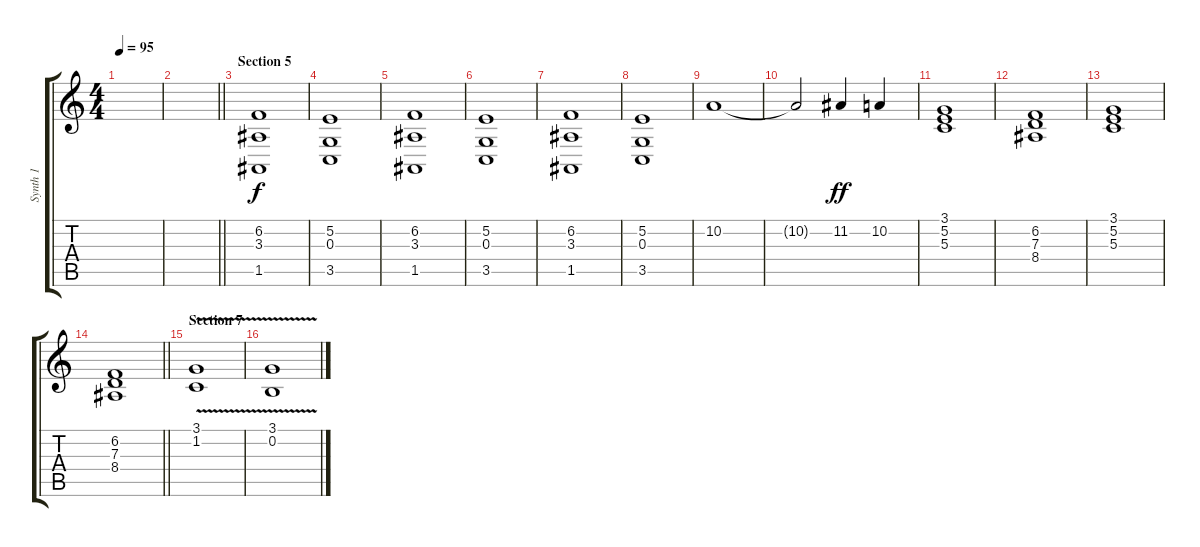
\track ("Synth 1" "Synth 1") {instrument fx5brightness}
\staff {score tabs}
\tuning (E4 B3 G3 D3 A2 E2) {hide}
\ts (4 4)
\tempo 95
\clef g2
\ks c
|
\barLineRight lightlight
|
\section ("" "Section 5")
(6.2 3.3 1.5).1{volume 5 balance 13 instrument fx4atmosphere} |
(5.2 0.3 3.5).1 |
(6.2 3.3 1.5).1 |
(5.2 0.3 3.5).1 |
(6.2 3.3 1.5).1 |
(5.2 0.3 3.5).1 |
10.2.1{dy f} |
10.2{t}.2 11.2.4{dy ff} 10.2.4 |
(3.1 5.2 5.3).1 |
(6.2 7.3 8.4).1 |
(3.1 5.2 5.3).1 |
\barLineRight lightlight
(6.2 7.3 8.4).1 |
\section ("" "Section 7")
(3.1{v} 1.2{v}).1{instrument voiceoohs} |
(3.1{v} 0.2{v}).1
